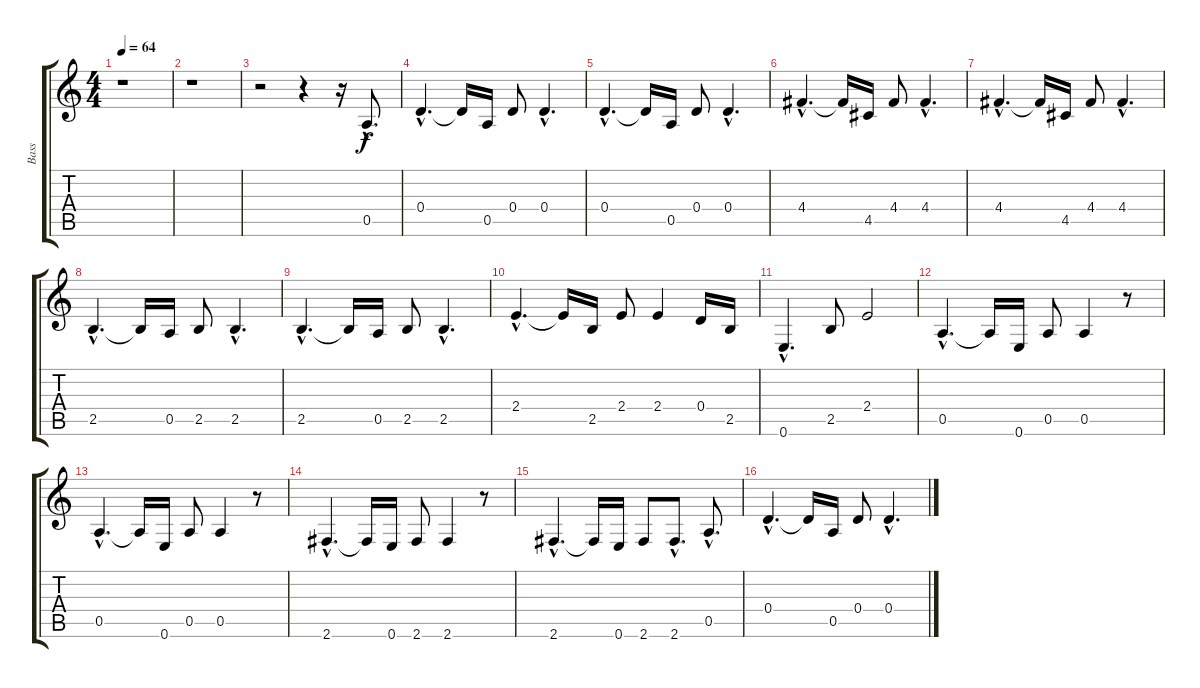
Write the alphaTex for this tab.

\track ("Bass" "Bass") {instrument electricbasspick}
\staff {score tabs}
\tuning (E4 B3 G3 D3 A2 E2) {hide}
\ts (4 4)
\tempo 64
\clef g2
\ks c
r.1{dy f instrument electricbasspick} |
r.1 |
r.2 r.4 r.16 0.5{hac}.8{d} |
0.4{hac}.4{d} 0.4{t}.16 0.5.16 0.4.8 0.4{hac}.4{d} |
0.4{hac}.4{d} 0.4{t}.16 0.5.16 0.4.8 0.4{hac}.4{d} |
4.4{hac}.4{d} 4.4{t}.16 4.5.16 4.4.8 4.4{hac}.4{d} |
4.4{hac}.4{d} 4.4{t}.16 4.5.16 4.4.8 4.4{hac}.4{d} |
2.5{hac}.4{d} 2.5{t}.16 0.5.16 2.5.8 2.5{hac}.4{d} |
2.5{hac}.4{d} 2.5{t}.16 0.5.16 2.5.8 2.5{hac}.4{d} |
2.4{hac}.4{d} 2.4{t}.16 2.5.16 2.4.8 2.4.4 0.4.16 2.5.16 |
0.6{hac}.4{d} 2.5.8 2.4.2 |
0.5{hac}.4{d} 0.5{t}.16 0.6.16 0.5.8 0.5.4 r.8 |
0.5{hac}.4{d} 0.5{t}.16 0.6.16 0.5.8 0.5.4 r.8 |
2.6{hac}.4{d} 2.6{t}.16 0.6.16 2.6.8 2.6.4 r.8 |
2.6{hac}.4{d} 2.6{t}.16 0.6.16 2.6.8 2.6{hac}.8{d} 0.5{hac}.8{d} |
0.4{hac}.4{d} 0.4{t}.16 0.5.16 0.4.8 0.4{hac}.4{d}
